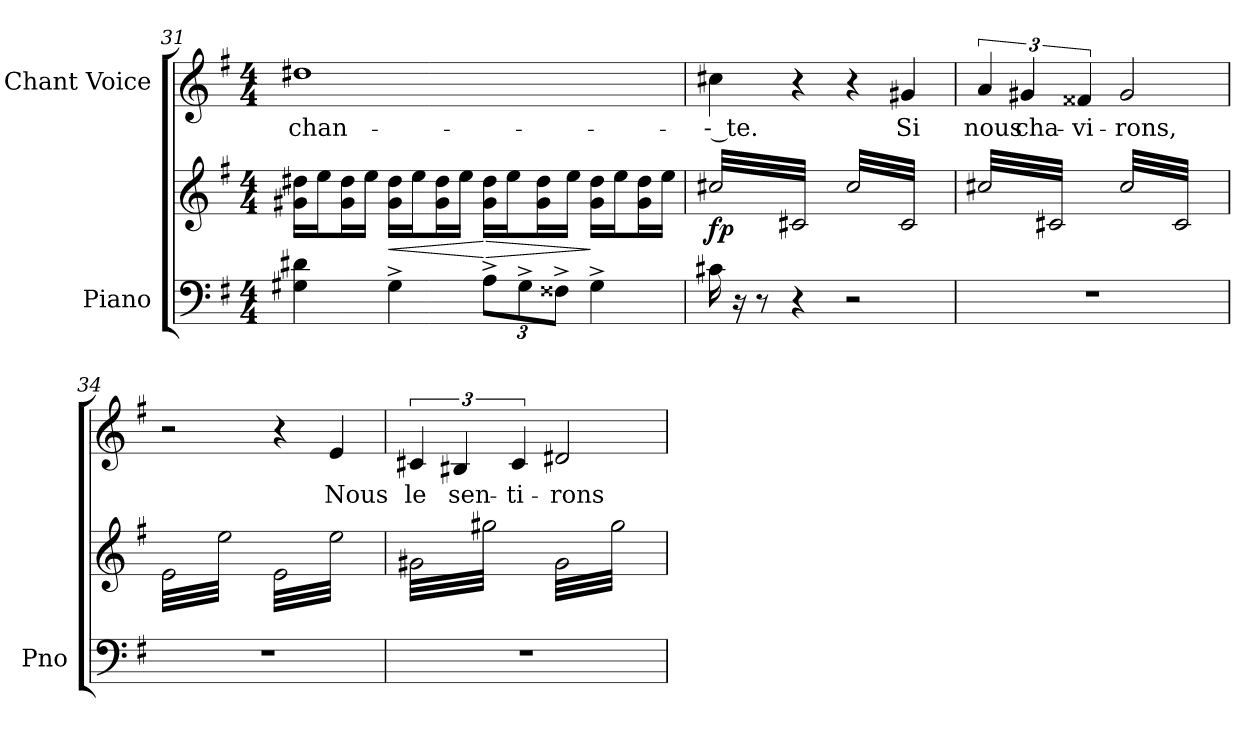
**kern	**kern	**dynam	**kern	**text
*part2	*part2	*part2	*part1	*part1
*staff3	*staff2	*staff2/3	*staff1	*staff1
*I"Piano	*	*	*I"Chant Voice	*
*I'Pno	*	*	*	*
*clefF4	*clefG2	*	*clefG2	*
*k[f#]	*k[f#]	*	*k[f#]	*
*M4/4	*M4/4	*	*M4/4	*
=31	=31	=31	=31	=31
4G#X\ 4d#X\	16g#X\ 16dd#X\LL	.	1dd#X	chan-
.	16ee\J	.	.	.
.	16g#\ 16dd#\L	.	.	.
.	16ee\JJ	.	.	.
!	!	!LO:HP:b	!	!
4G#^\	16g#\ 16dd#\LL	<	.	.
.	16ee\J	.	.	.
.	16g#\ 16dd#\L	.	.	.
.	16ee\JJ	.	.	.
*Xbrackettup	*	*	*	*
!	!	!LO:HP:n=1:b	!	!
12A^\L	16g#\ 16dd#\LL	[ >	.	.
.	16ee\J	.	.	.
12G#^\	.	.	.	.
.	16g#\ 16dd#\L	.	.	.
12F##X^\J	.	.	.	.
.	16ee\JJ	.	.	.
4G#^\	16g#\ 16dd#\LL	]	.	.
.	16ee\J	.	.	.
.	16g#\ 16dd#\L	.	.	.
.	16ee\JJ	.	.	.
=32	=32	=32	=32	=32
!	!	!LO:DY:b	!	!
*	*tremolo	*	*	*
16c#X\	(<32cc#X/LLL	fp	4cc#X\	-- te.
.	32c#X/	.	.	.
16r	32cc#X/	.	.	.
.	32c#X/	.	.	.
8r	32cc#X/	.	.	.
.	32c#X/	.	.	.
.	32cc#X/	.	.	.
.	32c#X/	.	.	.
4r	32cc#X/	.	4r	.
.	32c#X/	.	.	.
.	32cc#X/	.	.	.
.	32c#X/	.	.	.
.	32cc#X/	.	.	.
.	32c#X/	.	.	.
.	32cc#X/	.	.	.
.	32c#X/JJJ	.	.	.
2r	32cc#/LLL	.	4r	.
.	32c#/	.	.	.
.	32cc#/	.	.	.
.	32c#/	.	.	.
.	32cc#/	.	.	.
.	32c#/	.	.	.
.	32cc#/	.	.	.
.	32c#/	.	.	.
.	32cc#/	.	4g#X/	Si
.	32c#/	.	.	.
.	32cc#/	.	.	.
.	32c#/	.	.	.
.	32cc#/	.	.	.
.	32c#/	.	.	.
.	32cc#/	.	.	.
.	32c#/JJJ	.	.	.
=33	=33	=33	=33	=33
1r	32cc#X/LLL	.	6a/	nous
.	32c#X/	.	.	.
.	32cc#X/	.	.	.
.	32c#X/	.	.	.
.	32cc#X/	.	.	.
.	32c#X/	.	.	.
.	.	.	6g#X/	cha-
.	32cc#X/	.	.	.
.	32c#X/	.	.	.
.	32cc#X/	.	.	.
.	32c#X/	.	.	.
.	32cc#X/	.	.	.
.	.	.	6f##X/	-vi-
.	32c#X/	.	.	.
.	32cc#X/	.	.	.
.	32c#X/	.	.	.
.	32cc#X/	.	.	.
.	32c#X/JJJ	.	.	.
.	32cc#/LLL	.	2g#/	-rons,
.	32c#/)	.	.	.
.	32cc#/	.	.	.
.	32c#/)	.	.	.
.	32cc#/	.	.	.
.	32c#/)	.	.	.
.	32cc#/	.	.	.
.	32c#/)	.	.	.
.	32cc#/	.	.	.
.	32c#/)	.	.	.
.	32cc#/	.	.	.
.	32c#/)	.	.	.
.	32cc#/	.	.	.
.	32c#/)	.	.	.
.	32cc#/	.	.	.
.	32c#/)JJJ	.	.	.
=34	=34	=34	=34	=34
1r	(32e\LLL	.	2r	.
.	32ee\	.	.	.
.	32e\	.	.	.
.	32ee\	.	.	.
.	32e\	.	.	.
.	32ee\	.	.	.
.	32e\	.	.	.
.	32ee\	.	.	.
.	32e\	.	.	.
.	32ee\	.	.	.
.	32e\	.	.	.
.	32ee\	.	.	.
.	32e\	.	.	.
.	32ee\	.	.	.
.	32e\	.	.	.
.	32ee\JJJ	.	.	.
.	32e\LLL	.	4r	.
.	32ee\	.	.	.
.	32e\	.	.	.
.	32ee\	.	.	.
.	32e\	.	.	.
.	32ee\	.	.	.
.	32e\	.	.	.
.	32ee\	.	.	.
.	32e\	.	4e/	Nous
.	32ee\	.	.	.
.	32e\	.	.	.
.	32ee\	.	.	.
.	32e\	.	.	.
.	32ee\	.	.	.
.	32e\	.	.	.
.	32ee\JJJ	.	.	.
=35	=35	=35	=35	=35
1r	32g#X\LLL	.	6c#X/	le
.	32gg#X\	.	.	.
.	32g#X\	.	.	.
.	32gg#X\	.	.	.
.	32g#X\	.	.	.
.	32gg#X\	.	.	.
.	.	.	6B#X/	sen-
.	32g#X\	.	.	.
.	32gg#X\	.	.	.
.	32g#X\	.	.	.
.	32gg#X\	.	.	.
.	32g#X\	.	.	.
.	.	.	6c#/	-ti-
.	32gg#X\	.	.	.
.	32g#X\	.	.	.
.	32gg#X\	.	.	.
.	32g#X\	.	.	.
.	32gg#X\JJJ	.	.	.
.	32g#\LLL	.	2d#X/	-rons
.	32gg#\)	.	.	.
.	32g#\	.	.	.
.	32gg#\)	.	.	.
.	32g#\	.	.	.
.	32gg#\)	.	.	.
.	32g#\	.	.	.
.	32gg#\)	.	.	.
.	32g#\	.	.	.
.	32gg#\)	.	.	.
.	32g#\	.	.	.
.	32gg#\)	.	.	.
.	32g#\	.	.	.
.	32gg#\)	.	.	.
.	32g#\	.	.	.
.	32gg#\)JJJ	.	.	.
*	*Xtremolo	*	*	*
.	.	.	.	.
.	.	.	.	.
.	.	.	.	.
.	.	.	.	.
.	.	.	.	.
.	.	.	.	.
.	.	.	.	.
.	.	.	.	.
=	=	=	=	=
*-	*-	*-	*-	*-
